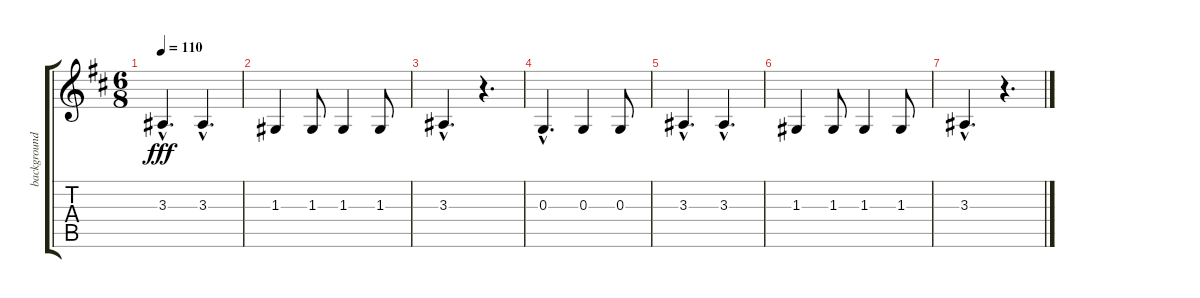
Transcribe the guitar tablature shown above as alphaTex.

\track ("background vocals" "background") {instrument choiraahs}
\staff {score tabs}
\tuning (E4 B3 G3 D3 A2 E2) {hide}
\ts (6 8)
\tempo 110
\clef g2
\ks d
3.3{hac}.4{d dy fff} 3.3{hac}.4{d} |
1.3.4 1.3.8 1.3.4 1.3.8 |
3.3{hac}.4{d} r.4{d} |
0.3{hac}.4{d} 0.3.4 0.3.8 |
3.3{hac}.4{d} 3.3{hac}.4{d} |
1.3.4 1.3.8 1.3.4 1.3.8 |
3.3{hac}.4{d} r.4{d}
